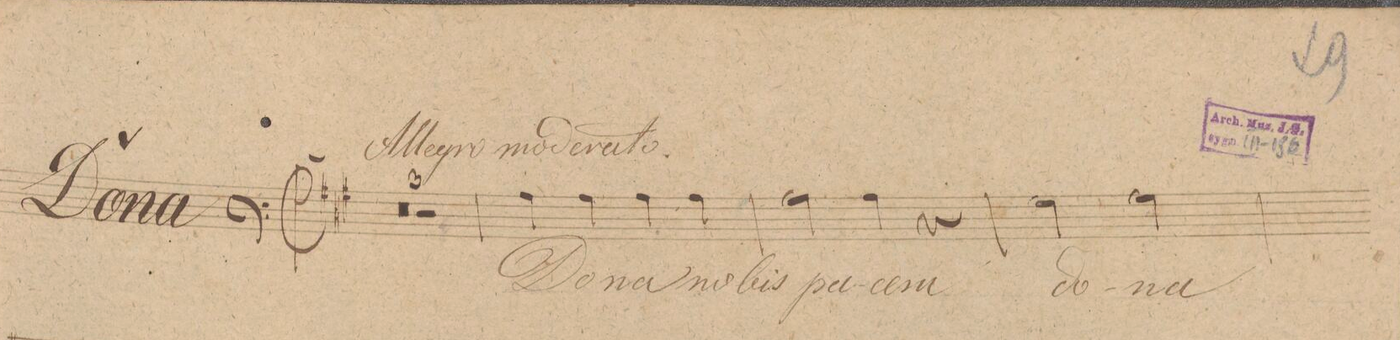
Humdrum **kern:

**kern	**text	**dynam
*I"Baſso.	*	*
*clefF4	*	*
*k[f#c#g#]	*	*
*met(c|)	*	*
*M2/2	*	*
0r	.	.
=2	=2	=2
=3	=3	=3
1r	.	.
=4	=4	=4
4A\	Do-	.
4A\	-na	.
4A\	no-	.
4A\	-bis	.
=5	=5	=5
*2\right	*	*
2A\	pa-	.
4A\	-cem	.
4r	.	.
=6	=6	=6
2G#\	do-	.
2A\	-na	.
=7	=7	=7
*-	*-	*-
